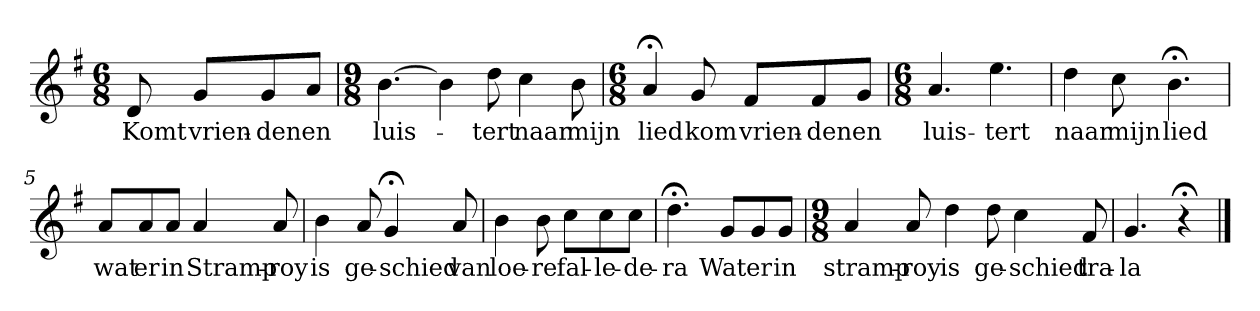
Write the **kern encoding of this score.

**kern	**text
*part1	*part1
*staff1	*staff1
*k[f#]	*
*G:	*
*M6/8	*
*MM120	*
=	=
8d	Komt
8gL	vrien-
8g	-den
8aJ	en
=1	=1
*M9/8	*
[4.b	luis-
4b]	.
8dd	-tert
4cc	naar
8b	mijn
=2	=2
*M6/8	*
4a;<	lied
8g	kom
8f#L	vrien-
8f#	-den
8gJ	en
=3	=3
*M6/8	*
4.a	luis-
4.ee	-tert
=4	=4
4dd	naar
8cc	mijn
4.b;<	lied
=5	=5
8aL	wat
8a	er
8aJ	in
4a	Stramp-
8a	-roy
=6	=6
4b	is
8a	ge-
4g;<	-schied
8a	van
=7	=7
4b	loe-
8b	-re
8ccL	fal-
8cc	-le-
8ccJ	-de-
=8	=8
4.dd;<	-ra
8gL	Wat
8g	er
8gJ	in
=9	=9
*M9/8	*
4a	stramp-
8a	-roy
4dd	is
8dd	ge-
4cc	-schied
8f#	tra-
=10	=10
4.g	-la
4r;<	.
==	==
*-	*-
